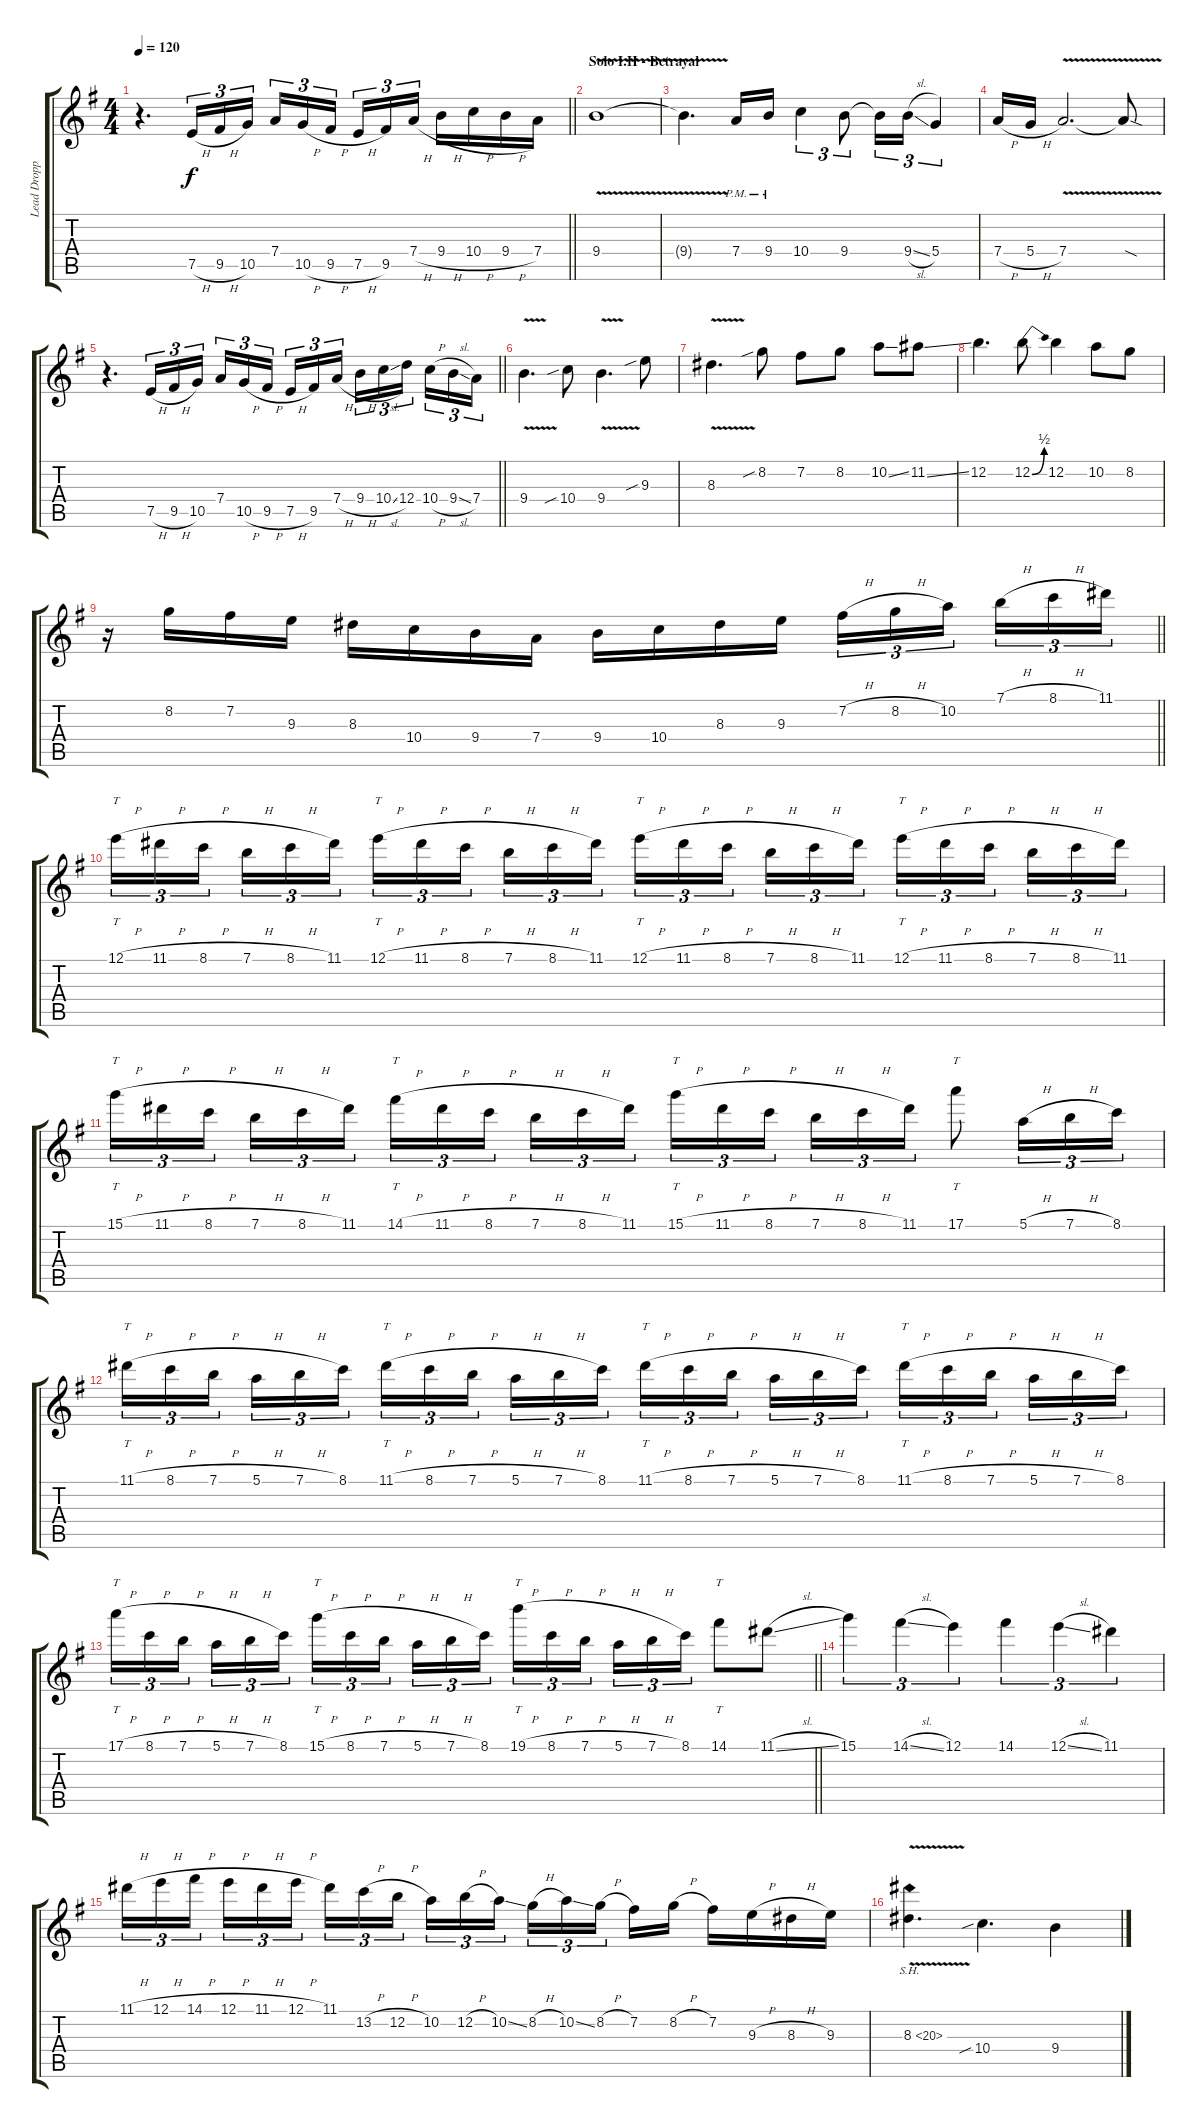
\track ("Lead Dropped D " "Lead Dropp") {instrument distortionguitar}
\staff {score tabs}
\tuning (E4 B3 G3 D3 A2 D2) {hide}
\ts (4 4)
\tempo 120
\clef g2
\barLineRight lightlight
\ks eminor
r.4{d dy f volume 16 instrument distortionguitar} 7.5{h}.16{tu (3 2)} 9.5{h}.16{tu (3 2)} 10.5.16{tu (3 2)} 7.4.16{tu (3 2)} 10.5{h}.16{tu (3 2)} 9.5{h}.16{tu (3 2) beam splitsecondary} 7.5{h}.16{tu (3 2)} 9.5.16{tu (3 2)} 7.4{h}.16{tu (3 2)} 9.4{h}.16 10.4{h}.16 9.4{h}.16 7.4.16 |
\section ("" "Solo I.II - Betrayal")
9.4{v}.1 |
9.4{t}.4{d} 7.4{pm}.16 9.4{pm}.16 10.4.4{tu (3 2)} 9.4.8{tu (3 2)} 9.4{t}.16{tu (3 2)} 9.4{sl}.16{tu (3 2)} 5.4.4{tu (3 2)} |
7.4{h}.16 5.4{h}.16 7.4{v}.2{d} 7.4{sod t}.8 |
\barLineRight lightlight
r.4{d} 7.5{h}.16{tu (3 2)} 9.5{h}.16{tu (3 2)} 10.5.16{tu (3 2)} 7.4.16{tu (3 2)} 10.5{h}.16{tu (3 2)} 9.5{h}.16{tu (3 2) beam splitsecondary} 7.5{h}.16{tu (3 2)} 9.5.16{tu (3 2)} 7.4{h}.16{tu (3 2)} 9.4{h}.16{tu (3 2)} 10.4{sl}.16{tu (3 2)} 12.4.16{tu (3 2) beam splitsecondary} 10.4{h}.16{tu (3 2)} 9.4{sl}.16{tu (3 2)} 7.4.16{tu (3 2)} |
9.4{v}.4{d} 10.4{sib}.8 9.4{v}.4{d} 9.3{sib}.8 |
8.3{v}.4{d} 8.2{sib}.8 7.2.8 8.2.8 10.2{ss}.8 11.2{ss}.8 |
12.2.4{d} 12.2{be (bend 0 0 60 2)}.8 12.2.4 10.2.8 8.2.8 |
\barLineRight lightlight
r.16 8.2.16 7.2.16 9.3.16 8.3.16 10.4.16 9.4.16 7.4.16 9.4.16 10.4.16 8.3.16 9.3.16 7.2{h}.16{tu (3 2)} 8.2{h}.16{tu (3 2)} 10.2.16{tu (3 2) beam splitsecondary} 7.1{h}.16{tu (3 2)} 8.1{h}.16{tu (3 2)} 11.1.16{tu (3 2)} |
12.1{h}.16{tt tu (3 2)} 11.1{h}.16{tu (3 2)} 8.1{h}.16{tu (3 2) beam splitsecondary} 7.1{h}.16{tu (3 2)} 8.1{h}.16{tu (3 2)} 11.1.16{tu (3 2)} 12.1{h}.16{tt tu (3 2)} 11.1{h}.16{tu (3 2)} 8.1{h}.16{tu (3 2) beam splitsecondary} 7.1{h}.16{tu (3 2)} 8.1{h}.16{tu (3 2)} 11.1.16{tu (3 2)} 12.1{h}.16{tt tu (3 2)} 11.1{h}.16{tu (3 2)} 8.1{h}.16{tu (3 2) beam splitsecondary} 7.1{h}.16{tu (3 2)} 8.1{h}.16{tu (3 2)} 11.1.16{tu (3 2)} 12.1{h}.16{tt tu (3 2)} 11.1{h}.16{tu (3 2)} 8.1{h}.16{tu (3 2) beam splitsecondary} 7.1{h}.16{tu (3 2)} 8.1{h}.16{tu (3 2)} 11.1.16{tu (3 2)} |
15.1{h}.16{tt tu (3 2)} 11.1{h}.16{tu (3 2)} 8.1{h}.16{tu (3 2) beam splitsecondary} 7.1{h}.16{tu (3 2)} 8.1{h}.16{tu (3 2)} 11.1.16{tu (3 2)} 14.1{h}.16{tt tu (3 2)} 11.1{h}.16{tu (3 2)} 8.1{h}.16{tu (3 2) beam splitsecondary} 7.1{h}.16{tu (3 2)} 8.1{h}.16{tu (3 2)} 11.1.16{tu (3 2)} 15.1{h}.16{tt tu (3 2)} 11.1{h}.16{tu (3 2)} 8.1{h}.16{tu (3 2) beam splitsecondary} 7.1{h}.16{tu (3 2)} 8.1{h}.16{tu (3 2)} 11.1.16{tu (3 2)} 17.1.8{tt} 5.1{h}.16{tu (3 2)} 7.1{h}.16{tu (3 2)} 8.1.16{tu (3 2)} |
11.1{h}.16{tt tu (3 2)} 8.1{h}.16{tu (3 2)} 7.1{h}.16{tu (3 2) beam splitsecondary} 5.1{h}.16{tu (3 2)} 7.1{h}.16{tu (3 2)} 8.1.16{tu (3 2)} 11.1{h}.16{tt tu (3 2)} 8.1{h}.16{tu (3 2)} 7.1{h}.16{tu (3 2) beam splitsecondary} 5.1{h}.16{tu (3 2)} 7.1{h}.16{tu (3 2)} 8.1.16{tu (3 2)} 11.1{h}.16{tt tu (3 2)} 8.1{h}.16{tu (3 2)} 7.1{h}.16{tu (3 2) beam splitsecondary} 5.1{h}.16{tu (3 2)} 7.1{h}.16{tu (3 2)} 8.1.16{tu (3 2)} 11.1{h}.16{tt tu (3 2)} 8.1{h}.16{tu (3 2)} 7.1{h}.16{tu (3 2) beam splitsecondary} 5.1{h}.16{tu (3 2)} 7.1{h}.16{tu (3 2)} 8.1.16{tu (3 2)} |
\barLineRight lightlight
17.1{h}.16{tt tu (3 2)} 8.1{h}.16{tu (3 2)} 7.1{h}.16{tu (3 2) beam splitsecondary} 5.1{h}.16{tu (3 2)} 7.1{h}.16{tu (3 2)} 8.1.16{tu (3 2)} 15.1{h}.16{tt tu (3 2)} 8.1{h}.16{tu (3 2)} 7.1{h}.16{tu (3 2) beam splitsecondary} 5.1{h}.16{tu (3 2)} 7.1{h}.16{tu (3 2)} 8.1.16{tu (3 2)} 19.1{h}.16{tt tu (3 2)} 8.1{h}.16{tu (3 2)} 7.1{h}.16{tu (3 2) beam splitsecondary} 5.1{h}.16{tu (3 2)} 7.1{h}.16{tu (3 2)} 8.1.16{tu (3 2)} 14.1.8{tt} 11.1{sl}.8 |
15.1.4{tu (3 2)} 14.1{sl}.4{tu (3 2)} 12.1.4{tu (3 2)} 14.1.4{tu (3 2)} 12.1{sl}.4{tu (3 2)} 11.1.4{tu (3 2)} |
11.1{h}.16{tu (3 2)} 12.1{h}.16{tu (3 2)} 14.1{h}.16{tu (3 2) beam splitsecondary} 12.1{h}.16{tu (3 2)} 11.1{h}.16{tu (3 2)} 12.1{h}.16{tu (3 2)} 11.1.16{tu (3 2)} 13.2{h}.16{tu (3 2)} 12.2{h}.16{tu (3 2) beam splitsecondary} 10.2.16{tu (3 2)} 12.2{h}.16{tu (3 2)} 10.2{ss}.16{tu (3 2)} 8.2{h}.16{tu (3 2)} 10.2{ss}.16{tu (3 2)} 8.2{h}.16{tu (3 2) beam splitsecondary} 7.2.16 8.2{h}.16 7.2.16 9.3{h}.16 8.3{h}.16 9.3.16 |
8.3{sh 12 v}.4{d} 10.4{sib}.4{d} 9.4.4
